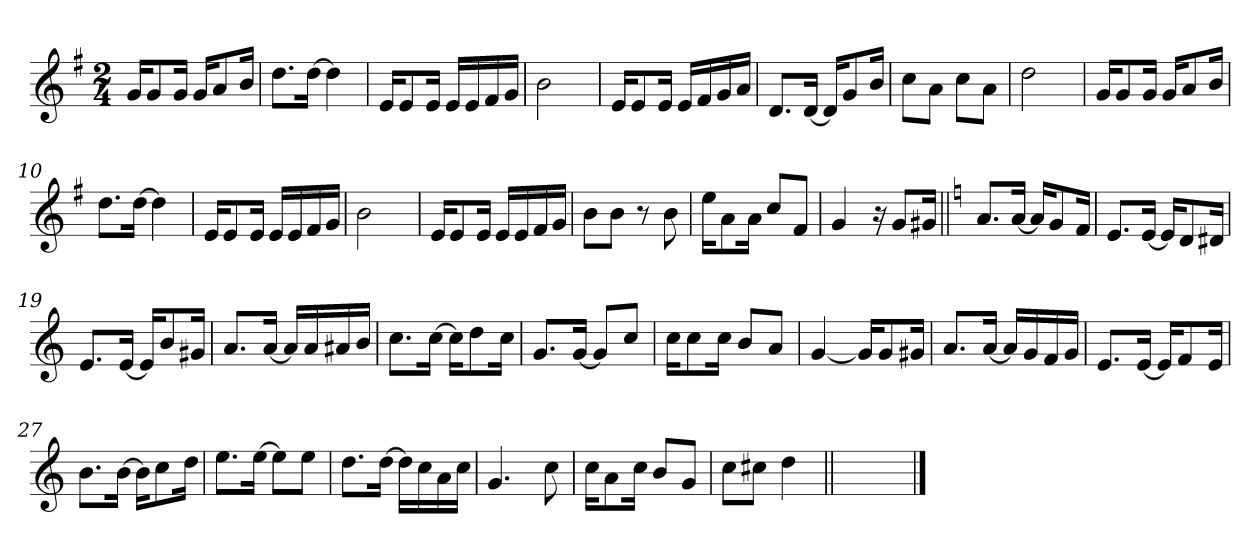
**kern
*part1
*staff1
*clefG2
*k[f#]
*G:
*M2/4
=1
16g/KL
8g/
16g/Jk
16g/KL
8a/
16b/Jk
=2
8.dd\L
[16dd\Jk
4dd\]
=3
16e/KL
8e/
16e/Jk
16e/LL
16e/
16f#/
16g/JJ
=4
2b\
=5
16e/KL
8e/
16e/Jk
16e/LL
16f#/
16g/
16a/JJ
!!LO:LB:g=z
=6
8.d/L
[16d/Jk
16d/KL]
8g/
16b/Jk
=7
8cc\L
8a\J
8cc\L
8a\J
=8
2dd\
=9
16g/KL
8g/
16g/Jk
16g/KL
8a/
16b/Jk
=10
8.dd\L
[16dd\Jk
4dd\]
!!LO:LB:g=z
=11
16e/KL
8e/
16e/Jk
16e/LL
16e/
16f#/
16g/JJ
=12
2b\
=13
16e/KL
8e/
16e/Jk
16e/LL
16e/
16f#/
16g/JJ
=14
8b\L
8b\J
8r
8b\
=15
16ee\KL
8a\
16a\Jk
8cc/L
8f#/J
!!LO:LB:g=z
=16
4g/
16r
8g/L
16g#X/Jk
=17||
*k[]
*C:
8.a/L
[16a/Jk
16a/KL]
8g/
16f/Jk
=18
8.e/L
[16e/Jk
16e/KL]
8d/
16d#X/Jk
=19
8.e/L
[16e/Jk
16e/KL]
8b/
16g#X/Jk
!!LO:LB:g=z
=20
8.a/L
[16a/Jk
16a/LL]
16a/
16a#X/
16b/JJ
=21
8.cc\L
[16cc\Jk
16cc\KL]
8dd\
16cc\Jk
=22
8.g/L
[16g/Jk
8g/L]
8cc/J
=23
16cc\KL
8cc\
16cc\Jk
8b/L
8a/J
=24
[4g/
16g/KL]
8g/
16g#X/Jk
!!LO:LB:g=z
=25
8.a/L
[16a/Jk
16a/LL]
16g/
16f/
16g/JJ
=26
8.e/L
[16e/Jk
16e/KL]
8f/
16e/Jk
=27
8.b\L
[16b\Jk
16b\KL]
8cc\
16dd\Jk
=28
8.ee\L
[16ee\Jk
8ee\L]
8ee\J
!!LO:LB:g=z
=29
8.dd\L
[16dd\Jk
16dd\LL]
16cc\
16a\
16cc\JJ
=30
4.g/
8cc\
=31
16cc\KL
8a\
16cc\Jk
8b/L
8g/J
=32
8cc\L
8cc#X\J
4dd\
=33||
*stria0
2ryy
==
*-
